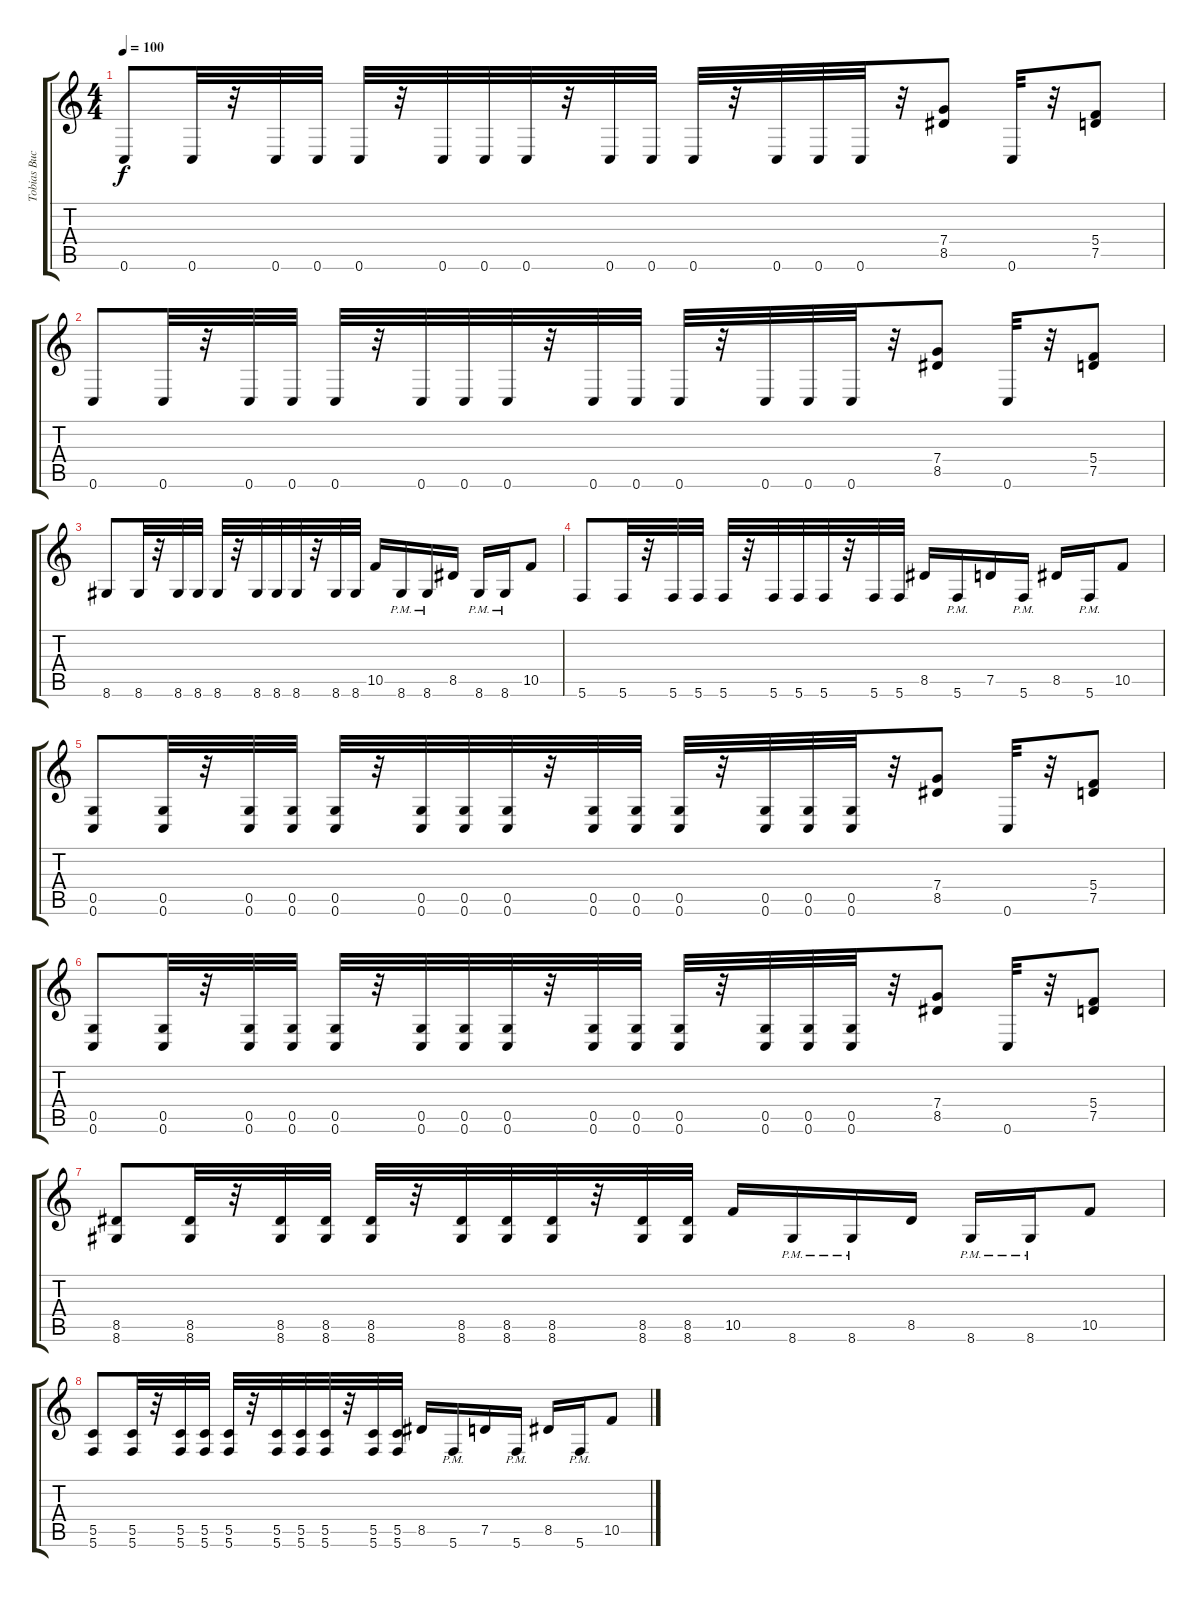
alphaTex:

\track ("Tobias Buck" "Tobias Buc") {instrument distortionguitar}
\staff {score tabs}
\tuning (D4 A3 F3 C3 G2 C2) {hide}
\ts (4 4)
\tempo 100
\clef g2
\ks c
0.6.8{dy f} 0.6.32 r.32 0.6.32 0.6.32 0.6.32 r.32 0.6.32 0.6.32 0.6.32 r.32 0.6.32 0.6.32 0.6.32 r.32 0.6.32 0.6.32 0.6.32 r.32 (7.4 8.5).8 0.6.32 r.32 (5.4 7.5).8 |
0.6.8 0.6.32 r.32 0.6.32 0.6.32 0.6.32 r.32 0.6.32 0.6.32 0.6.32 r.32 0.6.32 0.6.32 0.6.32 r.32 0.6.32 0.6.32 0.6.32 r.32 (7.4 8.5).8 0.6.32 r.32 (5.4 7.5).8 |
8.6.8 8.6.32 r.32 8.6.32 8.6.32 8.6.32 r.32 8.6.32 8.6.32 8.6.32 r.32 8.6.32 8.6.32 10.5.16 8.6{pm}.16 8.6{pm}.16 8.5.16 8.6{pm}.16 8.6{pm}.16 10.5.8 |
5.6.8 5.6.32 r.32 5.6.32 5.6.32 5.6.32 r.32 5.6.32 5.6.32 5.6.32 r.32 5.6.32 5.6.32 8.5.16 5.6{pm}.16 7.5.16 5.6{pm}.16 8.5.16 5.6{pm}.16 10.5.8 |
(0.5 0.6).8 (0.5 0.6).32 r.32 (0.5 0.6).32 (0.5 0.6).32 (0.5 0.6).32 r.32 (0.5 0.6).32 (0.5 0.6).32 (0.5 0.6).32 r.32 (0.5 0.6).32 (0.5 0.6).32 (0.5 0.6).32 r.32 (0.5 0.6).32 (0.5 0.6).32 (0.5 0.6).32 r.32 (7.4 8.5).8 0.6.32 r.32 (5.4 7.5).8 |
(0.5 0.6).8 (0.5 0.6).32 r.32 (0.5 0.6).32 (0.5 0.6).32 (0.5 0.6).32 r.32 (0.5 0.6).32 (0.5 0.6).32 (0.5 0.6).32 r.32 (0.5 0.6).32 (0.5 0.6).32 (0.5 0.6).32 r.32 (0.5 0.6).32 (0.5 0.6).32 (0.5 0.6).32 r.32 (7.4 8.5).8 0.6.32 r.32 (5.4 7.5).8 |
(8.5 8.6).8 (8.5 8.6).32 r.32 (8.5 8.6).32 (8.5 8.6).32 (8.5 8.6).32 r.32 (8.5 8.6).32 (8.5 8.6).32 (8.5 8.6).32 r.32 (8.5 8.6).32 (8.5 8.6).32 10.5.16 8.6{pm}.16 8.6{pm}.16 8.5.16 8.6{pm}.16 8.6{pm}.16 10.5.8 |
(5.5 5.6).8 (5.5 5.6).32 r.32 (5.5 5.6).32 (5.5 5.6).32 (5.5 5.6).32 r.32 (5.5 5.6).32 (5.5 5.6).32 (5.5 5.6).32 r.32 (5.5 5.6).32 (5.5 5.6).32 8.5.16 5.6{pm}.16 7.5.16 5.6{pm}.16 8.5.16 5.6{pm}.16 10.5.8
